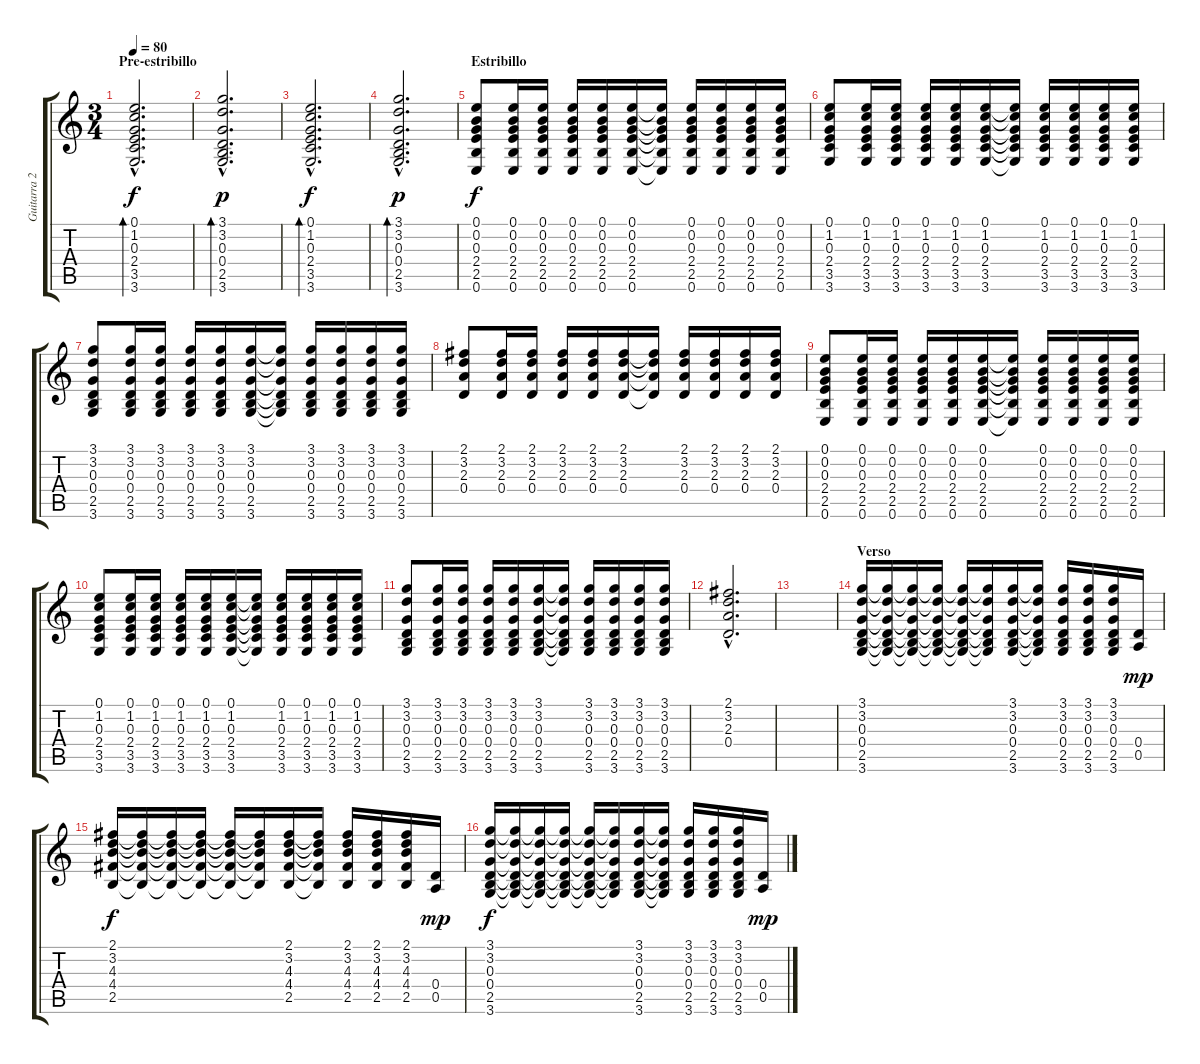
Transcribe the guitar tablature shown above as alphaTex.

\track ("Guitarra 2 (Craig)" "Guitarra 2") {instrument acousticguitarsteel}
\staff {score tabs}
\tuning (E4 B3 G3 D3 A2 E2) {hide}
\ts (3 4)
\section ("" "Pre-estribillo")
\tempo 80
\clef g2
\ks c
(0.1{hac} 1.2{hac} 0.3{hac} 2.4{hac} 3.5{hac} 3.6{hac}).2{d bd 120 dy f volume 13 instrument acousticguitarsteel} |
(3.1{hac} 3.2{hac} 0.3{hac} 0.4{hac} 2.5{hac} 3.6{hac}).2{d bd 120 dy p} |
(0.1{hac} 1.2{hac} 0.3{hac} 2.4{hac} 3.5{hac} 3.6{hac}).2{d bd 120 dy f instrument acousticguitarsteel} |
(3.1{hac} 3.2{hac} 0.3{hac} 0.4{hac} 2.5{hac} 3.6{hac}).2{d bd 120 dy p} |
\section ("" "Estribillo")
(0.1 0.2 0.3 2.4 2.5 0.6).8{dy f volume 9} (0.1 0.2 0.3 2.4 2.5 0.6).16 (0.1 0.2 0.3 2.4 2.5 0.6).16 (0.1 0.2 0.3 2.4 2.5 0.6).16 (0.1 0.2 0.3 2.4 2.5 0.6).16 (0.1 0.2 0.3 2.4 2.5 0.6).16 (0.1{t} 0.2{t} 0.3{t} 2.4{t} 2.5{t} 0.6{t}).16 (0.1 0.2 0.3 2.4 2.5 0.6).16 (0.1 0.2 0.3 2.4 2.5 0.6).16 (0.1 0.2 0.3 2.4 2.5 0.6).16 (0.1 0.2 0.3 2.4 2.5 0.6).16 |
(0.1 1.2 0.3 2.4 3.5 3.6).8{volume 9} (0.1 1.2 0.3 2.4 3.5 3.6).16 (0.1 1.2 0.3 2.4 3.5 3.6).16 (0.1 1.2 0.3 2.4 3.5 3.6).16 (0.1 1.2 0.3 2.4 3.5 3.6).16 (0.1 1.2 0.3 2.4 3.5 3.6).16 (0.1{t} 1.2{t} 0.3{t} 2.4{t} 3.5{t} 3.6{t}).16 (0.1 1.2 0.3 2.4 3.5 3.6).16 (0.1 1.2 0.3 2.4 3.5 3.6).16 (0.1 1.2 0.3 2.4 3.5 3.6).16 (0.1 1.2 0.3 2.4 3.5 3.6).16 |
(3.1 3.2 0.3 0.4 2.5 3.6).8{volume 9} (3.1 3.2 0.3 0.4 2.5 3.6).16 (3.1 3.2 0.3 0.4 2.5 3.6).16 (3.1 3.2 0.3 0.4 2.5 3.6).16 (3.1 3.2 0.3 0.4 2.5 3.6).16 (3.1 3.2 0.3 0.4 2.5 3.6).16 (3.1{t} 3.2{t} 0.3{t} 0.4{t} 2.5{t} 3.6{t}).16 (3.1 3.2 0.3 0.4 2.5 3.6).16 (3.1 3.2 0.3 0.4 2.5 3.6).16 (3.1 3.2 0.3 0.4 2.5 3.6).16 (3.1 3.2 0.3 0.4 2.5 3.6).16 |
(2.1 3.2 2.3 0.4).8{volume 9} (2.1 3.2 2.3 0.4).16 (2.1 3.2 2.3 0.4).16 (2.1 3.2 2.3 0.4).16 (2.1 3.2 2.3 0.4).16 (2.1 3.2 2.3 0.4).16 (2.1{t} 3.2{t} 2.3{t} 0.4{t}).16 (2.1 3.2 2.3 0.4).16 (2.1 3.2 2.3 0.4).16 (2.1 3.2 2.3 0.4).16 (2.1 3.2 2.3 0.4).16 |
(0.1 0.2 0.3 2.4 2.5 0.6).8{volume 9} (0.1 0.2 0.3 2.4 2.5 0.6).16 (0.1 0.2 0.3 2.4 2.5 0.6).16 (0.1 0.2 0.3 2.4 2.5 0.6).16 (0.1 0.2 0.3 2.4 2.5 0.6).16 (0.1 0.2 0.3 2.4 2.5 0.6).16 (0.1{t} 0.2{t} 0.3{t} 2.4{t} 2.5{t} 0.6{t}).16 (0.1 0.2 0.3 2.4 2.5 0.6).16 (0.1 0.2 0.3 2.4 2.5 0.6).16 (0.1 0.2 0.3 2.4 2.5 0.6).16 (0.1 0.2 0.3 2.4 2.5 0.6).16 |
(0.1 1.2 0.3 2.4 3.5 3.6).8{volume 9} (0.1 1.2 0.3 2.4 3.5 3.6).16 (0.1 1.2 0.3 2.4 3.5 3.6).16 (0.1 1.2 0.3 2.4 3.5 3.6).16 (0.1 1.2 0.3 2.4 3.5 3.6).16 (0.1 1.2 0.3 2.4 3.5 3.6).16 (0.1{t} 1.2{t} 0.3{t} 2.4{t} 3.5{t} 3.6{t}).16 (0.1 1.2 0.3 2.4 3.5 3.6).16 (0.1 1.2 0.3 2.4 3.5 3.6).16 (0.1 1.2 0.3 2.4 3.5 3.6).16 (0.1 1.2 0.3 2.4 3.5 3.6).16 |
(3.1 3.2 0.3 0.4 2.5 3.6).8{volume 9} (3.1 3.2 0.3 0.4 2.5 3.6).16 (3.1 3.2 0.3 0.4 2.5 3.6).16 (3.1 3.2 0.3 0.4 2.5 3.6).16 (3.1 3.2 0.3 0.4 2.5 3.6).16 (3.1 3.2 0.3 0.4 2.5 3.6).16 (3.1{t} 3.2{t} 0.3{t} 0.4{t} 2.5{t} 3.6{t}).16 (3.1 3.2 0.3 0.4 2.5 3.6).16 (3.1 3.2 0.3 0.4 2.5 3.6).16 (3.1 3.2 0.3 0.4 2.5 3.6).16 (3.1 3.2 0.3 0.4 2.5 3.6).16 |
(2.1{hac} 3.2{hac} 2.3{hac} 0.4{hac}).2{d} |
|
\section ("" "Verso")
(3.1 3.2 0.3 0.4 2.5 3.6).16 (3.1{t} 3.2{t} 0.3{t} 0.4{t} 2.5{t} 3.6{t}).16 (3.1{t} 3.2{t} 0.3{t} 0.4{t} 2.5{t} 3.6{t}).16 (3.1{t} 3.2{t} 0.3{t} 0.4{t} 2.5{t} 3.6{t}).16 (3.1{t} 3.2{t} 0.3{t} 0.4{t} 2.5{t} 3.6{t}).16 (3.1{t} 3.2{t} 0.3{t} 0.4{t} 2.5{t} 3.6{t}).16 (3.1 3.2 0.3 0.4 2.5 3.6).16 (3.1{t} 3.2{t} 0.3{t} 0.4{t} 2.5{t} 3.6{t}).16 (3.1 3.2 0.3 0.4 2.5 3.6).16 (3.1 3.2 0.3 0.4 2.5 3.6).16 (3.1 3.2 0.3 0.4 2.5 3.6).16 (0.4 0.5).16{dy mp} |
(2.1 3.2 4.3 4.4 2.5).16{dy f} (2.1{t} 3.2{t} 4.3{t} 4.4{t} 2.5{t}).16 (2.1{t} 3.2{t} 4.3{t} 4.4{t} 2.5{t}).16 (2.1{t} 3.2{t} 4.3{t} 4.4{t} 2.5{t}).16 (2.1{t} 3.2{t} 4.3{t} 4.4{t} 2.5{t}).16 (2.1{t} 3.2{t} 4.3{t} 4.4{t} 2.5{t}).16 (2.1 3.2 4.3 4.4 2.5).16 (2.1{t} 3.2{t} 4.3{t} 4.4{t} 2.5{t}).16 (2.1 3.2 4.3 4.4 2.5).16 (2.1 3.2 4.3 4.4 2.5).16 (2.1 3.2 4.3 4.4 2.5).16 (0.4 0.5).16{dy mp} |
(3.1 3.2 0.3 0.4 2.5 3.6).16{dy f} (3.1{t} 3.2{t} 0.3{t} 0.4{t} 2.5{t} 3.6{t}).16 (3.1{t} 3.2{t} 0.3{t} 0.4{t} 2.5{t} 3.6{t}).16 (3.1{t} 3.2{t} 0.3{t} 0.4{t} 2.5{t} 3.6{t}).16 (3.1{t} 3.2{t} 0.3{t} 0.4{t} 2.5{t} 3.6{t}).16 (3.1{t} 3.2{t} 0.3{t} 0.4{t} 2.5{t} 3.6{t}).16 (3.1 3.2 0.3 0.4 2.5 3.6).16 (3.1{t} 3.2{t} 0.3{t} 0.4{t} 2.5{t} 3.6{t}).16 (3.1 3.2 0.3 0.4 2.5 3.6).16 (3.1 3.2 0.3 0.4 2.5 3.6).16 (3.1 3.2 0.3 0.4 2.5 3.6).16 (0.4 0.5).16{dy mp}
